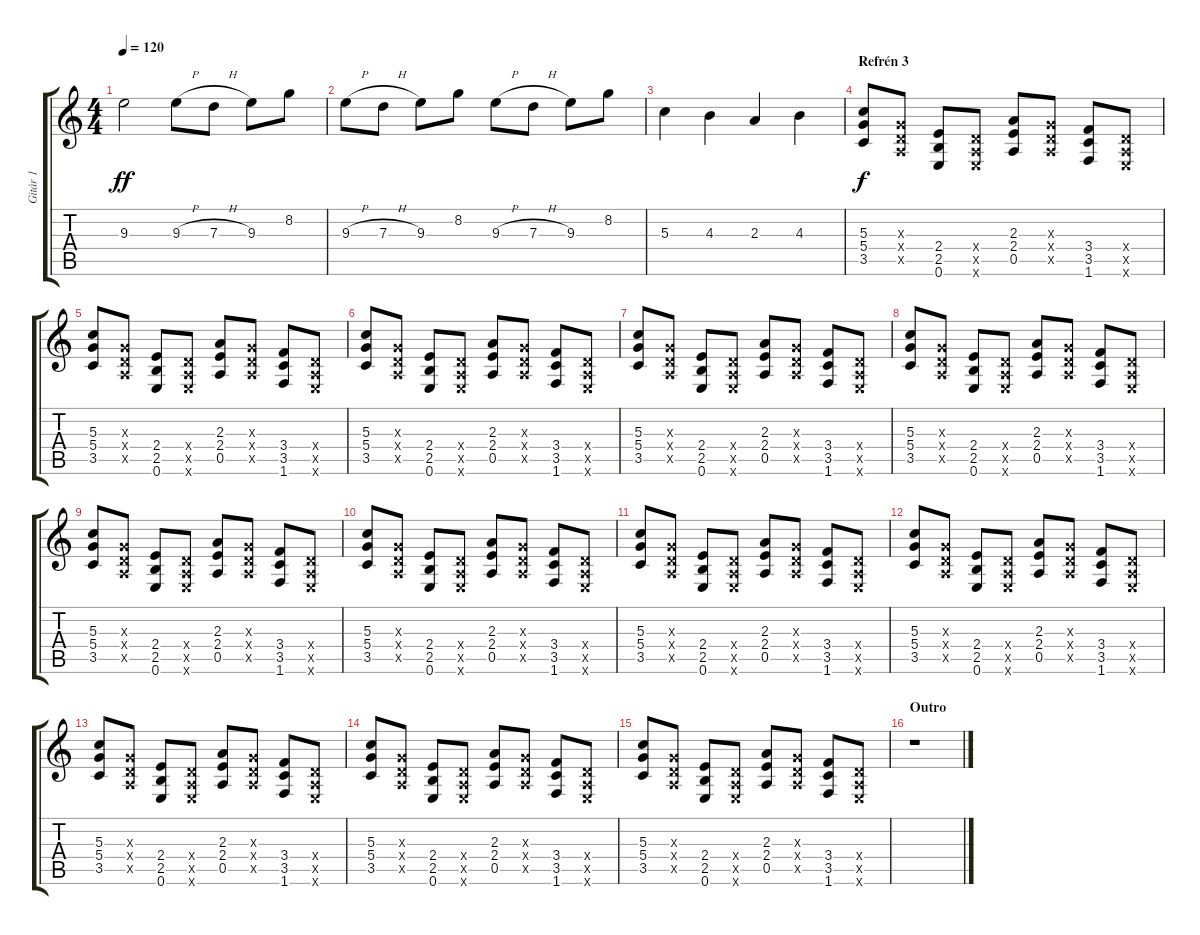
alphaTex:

\track ("Gitár 1" "Gitár 1") {instrument distortionguitar}
\staff {score tabs}
\tuning (E4 B3 G3 D3 A2 E2) {hide}
\ts (4 4)
\tempo 120
\clef g2
\ks c
9.3.2{dy ff} 9.3{h}.8 7.3{h}.8 9.3.8 8.2.8 |
9.3{h}.8 7.3{h}.8 9.3.8 8.2.8 9.3{h}.8 7.3{h}.8 9.3.8 8.2.8 |
5.3.4 4.3.4 2.3.4 4.3.4 |
\section ("" "Refrén 3")
(5.3 5.4 3.5).8{dy f} (0.3{x} 0.4{x} 0.5{x}).8 (2.4 2.5 0.6).8 (0.4{x} 0.5{x} 0.6{x}).8 (2.3 2.4 0.5).8 (0.3{x} 0.4{x} 0.5{x}).8 (3.4 3.5 1.6).8 (0.4{x} 0.5{x} 0.6{x}).8 |
(5.3 5.4 3.5).8 (0.3{x} 0.4{x} 0.5{x}).8 (2.4 2.5 0.6).8 (0.4{x} 0.5{x} 0.6{x}).8 (2.3 2.4 0.5).8 (0.3{x} 0.4{x} 0.5{x}).8 (3.4 3.5 1.6).8 (0.4{x} 0.5{x} 0.6{x}).8 |
(5.3 5.4 3.5).8 (0.3{x} 0.4{x} 0.5{x}).8 (2.4 2.5 0.6).8 (0.4{x} 0.5{x} 0.6{x}).8 (2.3 2.4 0.5).8 (0.3{x} 0.4{x} 0.5{x}).8 (3.4 3.5 1.6).8 (0.4{x} 0.5{x} 0.6{x}).8 |
(5.3 5.4 3.5).8 (0.3{x} 0.4{x} 0.5{x}).8 (2.4 2.5 0.6).8 (0.4{x} 0.5{x} 0.6{x}).8 (2.3 2.4 0.5).8 (0.3{x} 0.4{x} 0.5{x}).8 (3.4 3.5 1.6).8 (0.4{x} 0.5{x} 0.6{x}).8 |
(5.3 5.4 3.5).8 (0.3{x} 0.4{x} 0.5{x}).8 (2.4 2.5 0.6).8 (0.4{x} 0.5{x} 0.6{x}).8 (2.3 2.4 0.5).8 (0.3{x} 0.4{x} 0.5{x}).8 (3.4 3.5 1.6).8 (0.4{x} 0.5{x} 0.6{x}).8 |
(5.3 5.4 3.5).8 (0.3{x} 0.4{x} 0.5{x}).8 (2.4 2.5 0.6).8 (0.4{x} 0.5{x} 0.6{x}).8 (2.3 2.4 0.5).8 (0.3{x} 0.4{x} 0.5{x}).8 (3.4 3.5 1.6).8 (0.4{x} 0.5{x} 0.6{x}).8 |
(5.3 5.4 3.5).8 (0.3{x} 0.4{x} 0.5{x}).8 (2.4 2.5 0.6).8 (0.4{x} 0.5{x} 0.6{x}).8 (2.3 2.4 0.5).8 (0.3{x} 0.4{x} 0.5{x}).8 (3.4 3.5 1.6).8 (0.4{x} 0.5{x} 0.6{x}).8 |
(5.3 5.4 3.5).8 (0.3{x} 0.4{x} 0.5{x}).8 (2.4 2.5 0.6).8 (0.4{x} 0.5{x} 0.6{x}).8 (2.3 2.4 0.5).8 (0.3{x} 0.4{x} 0.5{x}).8 (3.4 3.5 1.6).8 (0.4{x} 0.5{x} 0.6{x}).8 |
(5.3 5.4 3.5).8 (0.3{x} 0.4{x} 0.5{x}).8 (2.4 2.5 0.6).8 (0.4{x} 0.5{x} 0.6{x}).8 (2.3 2.4 0.5).8 (0.3{x} 0.4{x} 0.5{x}).8 (3.4 3.5 1.6).8 (0.4{x} 0.5{x} 0.6{x}).8 |
(5.3 5.4 3.5).8 (0.3{x} 0.4{x} 0.5{x}).8 (2.4 2.5 0.6).8 (0.4{x} 0.5{x} 0.6{x}).8 (2.3 2.4 0.5).8 (0.3{x} 0.4{x} 0.5{x}).8 (3.4 3.5 1.6).8 (0.4{x} 0.5{x} 0.6{x}).8 |
(5.3 5.4 3.5).8 (0.3{x} 0.4{x} 0.5{x}).8 (2.4 2.5 0.6).8 (0.4{x} 0.5{x} 0.6{x}).8 (2.3 2.4 0.5).8 (0.3{x} 0.4{x} 0.5{x}).8 (3.4 3.5 1.6).8 (0.4{x} 0.5{x} 0.6{x}).8 |
(5.3 5.4 3.5).8 (0.3{x} 0.4{x} 0.5{x}).8 (2.4 2.5 0.6).8 (0.4{x} 0.5{x} 0.6{x}).8 (2.3 2.4 0.5).8 (0.3{x} 0.4{x} 0.5{x}).8 (3.4 3.5 1.6).8 (0.4{x} 0.5{x} 0.6{x}).8 |
\section ("" "Outro")
r.1
